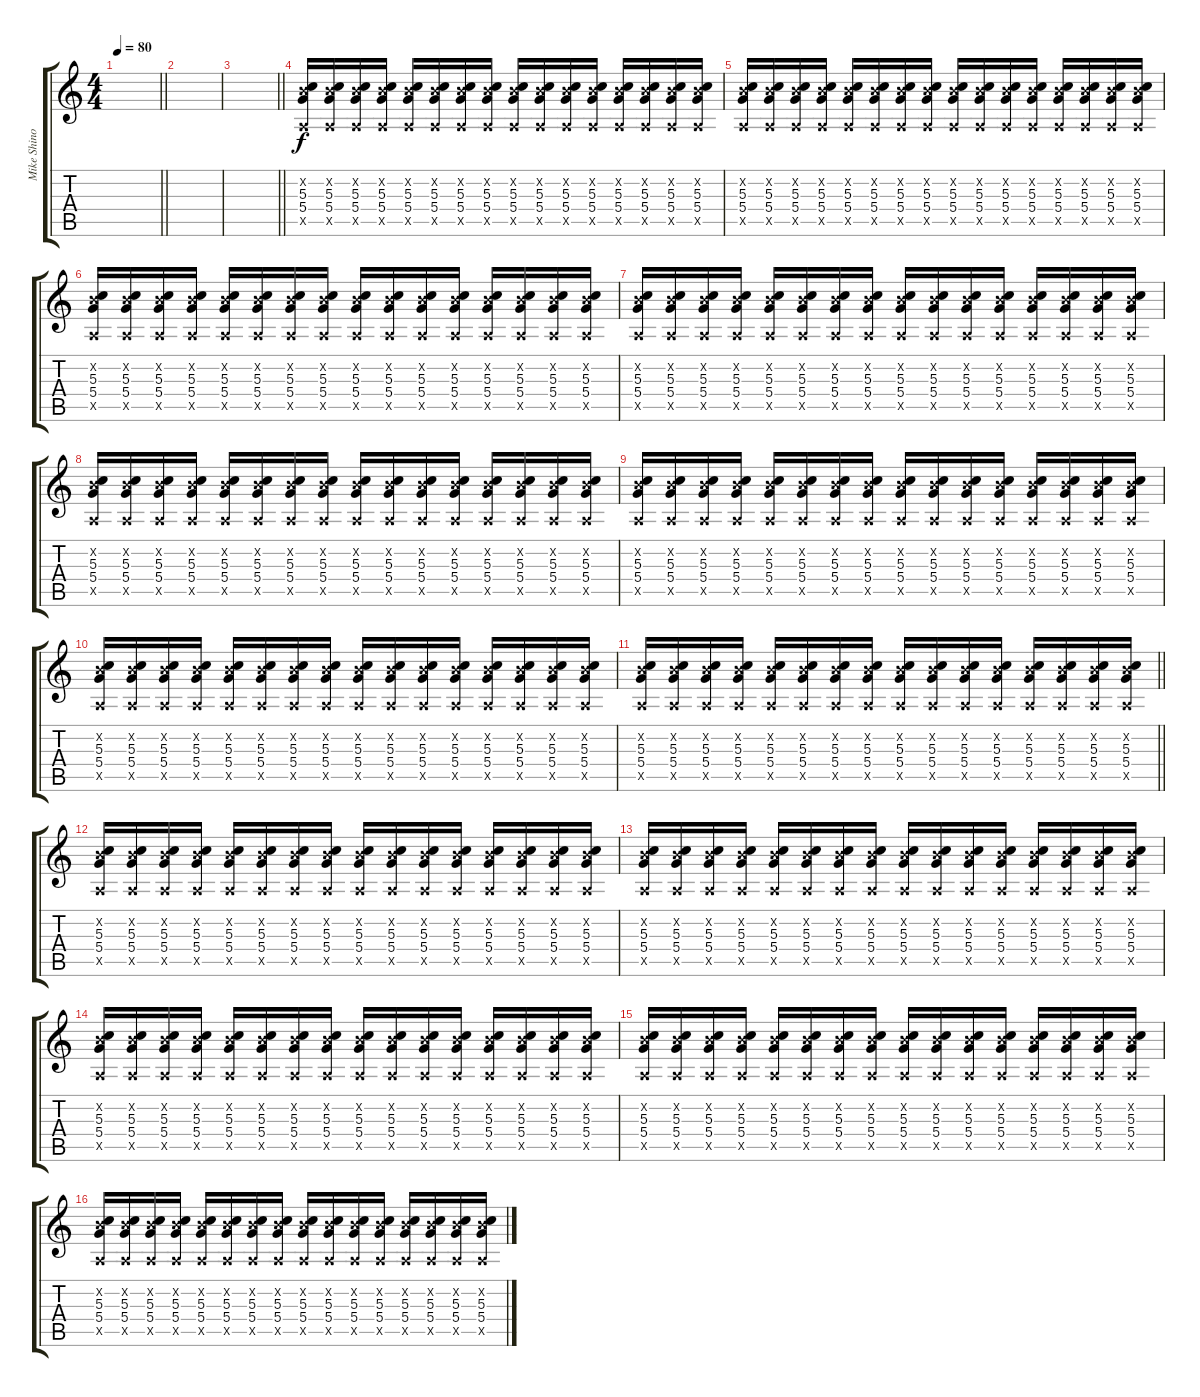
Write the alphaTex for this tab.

\track ("Mike Shinoda [Gtr.1]" "Mike Shino") {instrument overdrivenguitar}
\staff {score tabs}
\tuning (E4 B3 G3 D3 A2 D2) {hide}
\ts (4 4)
\tempo 80
\clef g2
\barLineRight lightlight
\ks c
|
|
\barLineRight lightlight
|
(0.2{x} 5.3 5.4 0.5{x}).16 (0.2{x} 5.3 5.4 0.5{x}).16 (0.2{x} 5.3 5.4 0.5{x}).16 (0.2{x} 5.3 5.4 0.5{x}).16 (0.2{x} 5.3 5.4 0.5{x}).16 (0.2{x} 5.3 5.4 0.5{x}).16 (0.2{x} 5.3 5.4 0.5{x}).16 (0.2{x} 5.3 5.4 0.5{x}).16 (0.2{x} 5.3 5.4 0.5{x}).16 (0.2{x} 5.3 5.4 0.5{x}).16 (0.2{x} 5.3 5.4 0.5{x}).16 (0.2{x} 5.3 5.4 0.5{x}).16 (0.2{x} 5.3 5.4 0.5{x}).16 (0.2{x} 5.3 5.4 0.5{x}).16 (0.2{x} 5.3 5.4 0.5{x}).16 (0.2{x} 5.3 5.4 0.5{x}).16 |
(0.2{x} 5.3 5.4 0.5{x}).16 (0.2{x} 5.3 5.4 0.5{x}).16 (0.2{x} 5.3 5.4 0.5{x}).16 (0.2{x} 5.3 5.4 0.5{x}).16 (0.2{x} 5.3 5.4 0.5{x}).16 (0.2{x} 5.3 5.4 0.5{x}).16 (0.2{x} 5.3 5.4 0.5{x}).16 (0.2{x} 5.3 5.4 0.5{x}).16 (0.2{x} 5.3 5.4 0.5{x}).16 (0.2{x} 5.3 5.4 0.5{x}).16 (0.2{x} 5.3 5.4 0.5{x}).16 (0.2{x} 5.3 5.4 0.5{x}).16 (0.2{x} 5.3 5.4 0.5{x}).16 (0.2{x} 5.3 5.4 0.5{x}).16 (0.2{x} 5.3 5.4 0.5{x}).16 (0.2{x} 5.3 5.4 0.5{x}).16 |
(0.2{x} 5.3 5.4 0.5{x}).16 (0.2{x} 5.3 5.4 0.5{x}).16 (0.2{x} 5.3 5.4 0.5{x}).16 (0.2{x} 5.3 5.4 0.5{x}).16 (0.2{x} 5.3 5.4 0.5{x}).16 (0.2{x} 5.3 5.4 0.5{x}).16 (0.2{x} 5.3 5.4 0.5{x}).16 (0.2{x} 5.3 5.4 0.5{x}).16 (0.2{x} 5.3 5.4 0.5{x}).16 (0.2{x} 5.3 5.4 0.5{x}).16 (0.2{x} 5.3 5.4 0.5{x}).16 (0.2{x} 5.3 5.4 0.5{x}).16 (0.2{x} 5.3 5.4 0.5{x}).16 (0.2{x} 5.3 5.4 0.5{x}).16 (0.2{x} 5.3 5.4 0.5{x}).16 (0.2{x} 5.3 5.4 0.5{x}).16 |
(0.2{x} 5.3 5.4 0.5{x}).16 (0.2{x} 5.3 5.4 0.5{x}).16 (0.2{x} 5.3 5.4 0.5{x}).16 (0.2{x} 5.3 5.4 0.5{x}).16 (0.2{x} 5.3 5.4 0.5{x}).16 (0.2{x} 5.3 5.4 0.5{x}).16 (0.2{x} 5.3 5.4 0.5{x}).16 (0.2{x} 5.3 5.4 0.5{x}).16 (0.2{x} 5.3 5.4 0.5{x}).16 (0.2{x} 5.3 5.4 0.5{x}).16 (0.2{x} 5.3 5.4 0.5{x}).16 (0.2{x} 5.3 5.4 0.5{x}).16 (0.2{x} 5.3 5.4 0.5{x}).16 (0.2{x} 5.3 5.4 0.5{x}).16 (0.2{x} 5.3 5.4 0.5{x}).16 (0.2{x} 5.3 5.4 0.5{x}).16 |
(0.2{x} 5.3 5.4 0.5{x}).16 (0.2{x} 5.3 5.4 0.5{x}).16 (0.2{x} 5.3 5.4 0.5{x}).16 (0.2{x} 5.3 5.4 0.5{x}).16 (0.2{x} 5.3 5.4 0.5{x}).16 (0.2{x} 5.3 5.4 0.5{x}).16 (0.2{x} 5.3 5.4 0.5{x}).16 (0.2{x} 5.3 5.4 0.5{x}).16 (0.2{x} 5.3 5.4 0.5{x}).16 (0.2{x} 5.3 5.4 0.5{x}).16 (0.2{x} 5.3 5.4 0.5{x}).16 (0.2{x} 5.3 5.4 0.5{x}).16 (0.2{x} 5.3 5.4 0.5{x}).16 (0.2{x} 5.3 5.4 0.5{x}).16 (0.2{x} 5.3 5.4 0.5{x}).16 (0.2{x} 5.3 5.4 0.5{x}).16 |
(0.2{x} 5.3 5.4 0.5{x}).16 (0.2{x} 5.3 5.4 0.5{x}).16 (0.2{x} 5.3 5.4 0.5{x}).16 (0.2{x} 5.3 5.4 0.5{x}).16 (0.2{x} 5.3 5.4 0.5{x}).16 (0.2{x} 5.3 5.4 0.5{x}).16 (0.2{x} 5.3 5.4 0.5{x}).16 (0.2{x} 5.3 5.4 0.5{x}).16 (0.2{x} 5.3 5.4 0.5{x}).16 (0.2{x} 5.3 5.4 0.5{x}).16 (0.2{x} 5.3 5.4 0.5{x}).16 (0.2{x} 5.3 5.4 0.5{x}).16 (0.2{x} 5.3 5.4 0.5{x}).16 (0.2{x} 5.3 5.4 0.5{x}).16 (0.2{x} 5.3 5.4 0.5{x}).16 (0.2{x} 5.3 5.4 0.5{x}).16 |
(0.2{x} 5.3 5.4 0.5{x}).16 (0.2{x} 5.3 5.4 0.5{x}).16 (0.2{x} 5.3 5.4 0.5{x}).16 (0.2{x} 5.3 5.4 0.5{x}).16 (0.2{x} 5.3 5.4 0.5{x}).16 (0.2{x} 5.3 5.4 0.5{x}).16 (0.2{x} 5.3 5.4 0.5{x}).16 (0.2{x} 5.3 5.4 0.5{x}).16 (0.2{x} 5.3 5.4 0.5{x}).16 (0.2{x} 5.3 5.4 0.5{x}).16 (0.2{x} 5.3 5.4 0.5{x}).16 (0.2{x} 5.3 5.4 0.5{x}).16 (0.2{x} 5.3 5.4 0.5{x}).16 (0.2{x} 5.3 5.4 0.5{x}).16 (0.2{x} 5.3 5.4 0.5{x}).16 (0.2{x} 5.3 5.4 0.5{x}).16 |
\barLineRight lightlight
(0.2{x} 5.3 5.4 0.5{x}).16 (0.2{x} 5.3 5.4 0.5{x}).16 (0.2{x} 5.3 5.4 0.5{x}).16 (0.2{x} 5.3 5.4 0.5{x}).16 (0.2{x} 5.3 5.4 0.5{x}).16 (0.2{x} 5.3 5.4 0.5{x}).16 (0.2{x} 5.3 5.4 0.5{x}).16 (0.2{x} 5.3 5.4 0.5{x}).16 (0.2{x} 5.3 5.4 0.5{x}).16 (0.2{x} 5.3 5.4 0.5{x}).16 (0.2{x} 5.3 5.4 0.5{x}).16 (0.2{x} 5.3 5.4 0.5{x}).16 (0.2{x} 5.3 5.4 0.5{x}).16 (0.2{x} 5.3 5.4 0.5{x}).16 (0.2{x} 5.3 5.4 0.5{x}).16 (0.2{x} 5.3 5.4 0.5{x}).16 |
(0.2{x} 5.3 5.4 0.5{x}).16 (0.2{x} 5.3 5.4 0.5{x}).16 (0.2{x} 5.3 5.4 0.5{x}).16 (0.2{x} 5.3 5.4 0.5{x}).16 (0.2{x} 5.3 5.4 0.5{x}).16 (0.2{x} 5.3 5.4 0.5{x}).16 (0.2{x} 5.3 5.4 0.5{x}).16 (0.2{x} 5.3 5.4 0.5{x}).16 (0.2{x} 5.3 5.4 0.5{x}).16 (0.2{x} 5.3 5.4 0.5{x}).16 (0.2{x} 5.3 5.4 0.5{x}).16 (0.2{x} 5.3 5.4 0.5{x}).16 (0.2{x} 5.3 5.4 0.5{x}).16 (0.2{x} 5.3 5.4 0.5{x}).16 (0.2{x} 5.3 5.4 0.5{x}).16 (0.2{x} 5.3 5.4 0.5{x}).16 |
(0.2{x} 5.3 5.4 0.5{x}).16 (0.2{x} 5.3 5.4 0.5{x}).16 (0.2{x} 5.3 5.4 0.5{x}).16 (0.2{x} 5.3 5.4 0.5{x}).16 (0.2{x} 5.3 5.4 0.5{x}).16 (0.2{x} 5.3 5.4 0.5{x}).16 (0.2{x} 5.3 5.4 0.5{x}).16 (0.2{x} 5.3 5.4 0.5{x}).16 (0.2{x} 5.3 5.4 0.5{x}).16 (0.2{x} 5.3 5.4 0.5{x}).16 (0.2{x} 5.3 5.4 0.5{x}).16 (0.2{x} 5.3 5.4 0.5{x}).16 (0.2{x} 5.3 5.4 0.5{x}).16 (0.2{x} 5.3 5.4 0.5{x}).16 (0.2{x} 5.3 5.4 0.5{x}).16 (0.2{x} 5.3 5.4 0.5{x}).16 |
(0.2{x} 5.3 5.4 0.5{x}).16 (0.2{x} 5.3 5.4 0.5{x}).16 (0.2{x} 5.3 5.4 0.5{x}).16 (0.2{x} 5.3 5.4 0.5{x}).16 (0.2{x} 5.3 5.4 0.5{x}).16 (0.2{x} 5.3 5.4 0.5{x}).16 (0.2{x} 5.3 5.4 0.5{x}).16 (0.2{x} 5.3 5.4 0.5{x}).16 (0.2{x} 5.3 5.4 0.5{x}).16 (0.2{x} 5.3 5.4 0.5{x}).16 (0.2{x} 5.3 5.4 0.5{x}).16 (0.2{x} 5.3 5.4 0.5{x}).16 (0.2{x} 5.3 5.4 0.5{x}).16 (0.2{x} 5.3 5.4 0.5{x}).16 (0.2{x} 5.3 5.4 0.5{x}).16 (0.2{x} 5.3 5.4 0.5{x}).16 |
(0.2{x} 5.3 5.4 0.5{x}).16 (0.2{x} 5.3 5.4 0.5{x}).16 (0.2{x} 5.3 5.4 0.5{x}).16 (0.2{x} 5.3 5.4 0.5{x}).16 (0.2{x} 5.3 5.4 0.5{x}).16 (0.2{x} 5.3 5.4 0.5{x}).16 (0.2{x} 5.3 5.4 0.5{x}).16 (0.2{x} 5.3 5.4 0.5{x}).16 (0.2{x} 5.3 5.4 0.5{x}).16 (0.2{x} 5.3 5.4 0.5{x}).16 (0.2{x} 5.3 5.4 0.5{x}).16 (0.2{x} 5.3 5.4 0.5{x}).16 (0.2{x} 5.3 5.4 0.5{x}).16 (0.2{x} 5.3 5.4 0.5{x}).16 (0.2{x} 5.3 5.4 0.5{x}).16 (0.2{x} 5.3 5.4 0.5{x}).16 |
(0.2{x} 5.3 5.4 0.5{x}).16 (0.2{x} 5.3 5.4 0.5{x}).16 (0.2{x} 5.3 5.4 0.5{x}).16 (0.2{x} 5.3 5.4 0.5{x}).16 (0.2{x} 5.3 5.4 0.5{x}).16 (0.2{x} 5.3 5.4 0.5{x}).16 (0.2{x} 5.3 5.4 0.5{x}).16 (0.2{x} 5.3 5.4 0.5{x}).16 (0.2{x} 5.3 5.4 0.5{x}).16 (0.2{x} 5.3 5.4 0.5{x}).16 (0.2{x} 5.3 5.4 0.5{x}).16 (0.2{x} 5.3 5.4 0.5{x}).16 (0.2{x} 5.3 5.4 0.5{x}).16 (0.2{x} 5.3 5.4 0.5{x}).16 (0.2{x} 5.3 5.4 0.5{x}).16 (0.2{x} 5.3 5.4 0.5{x}).16
